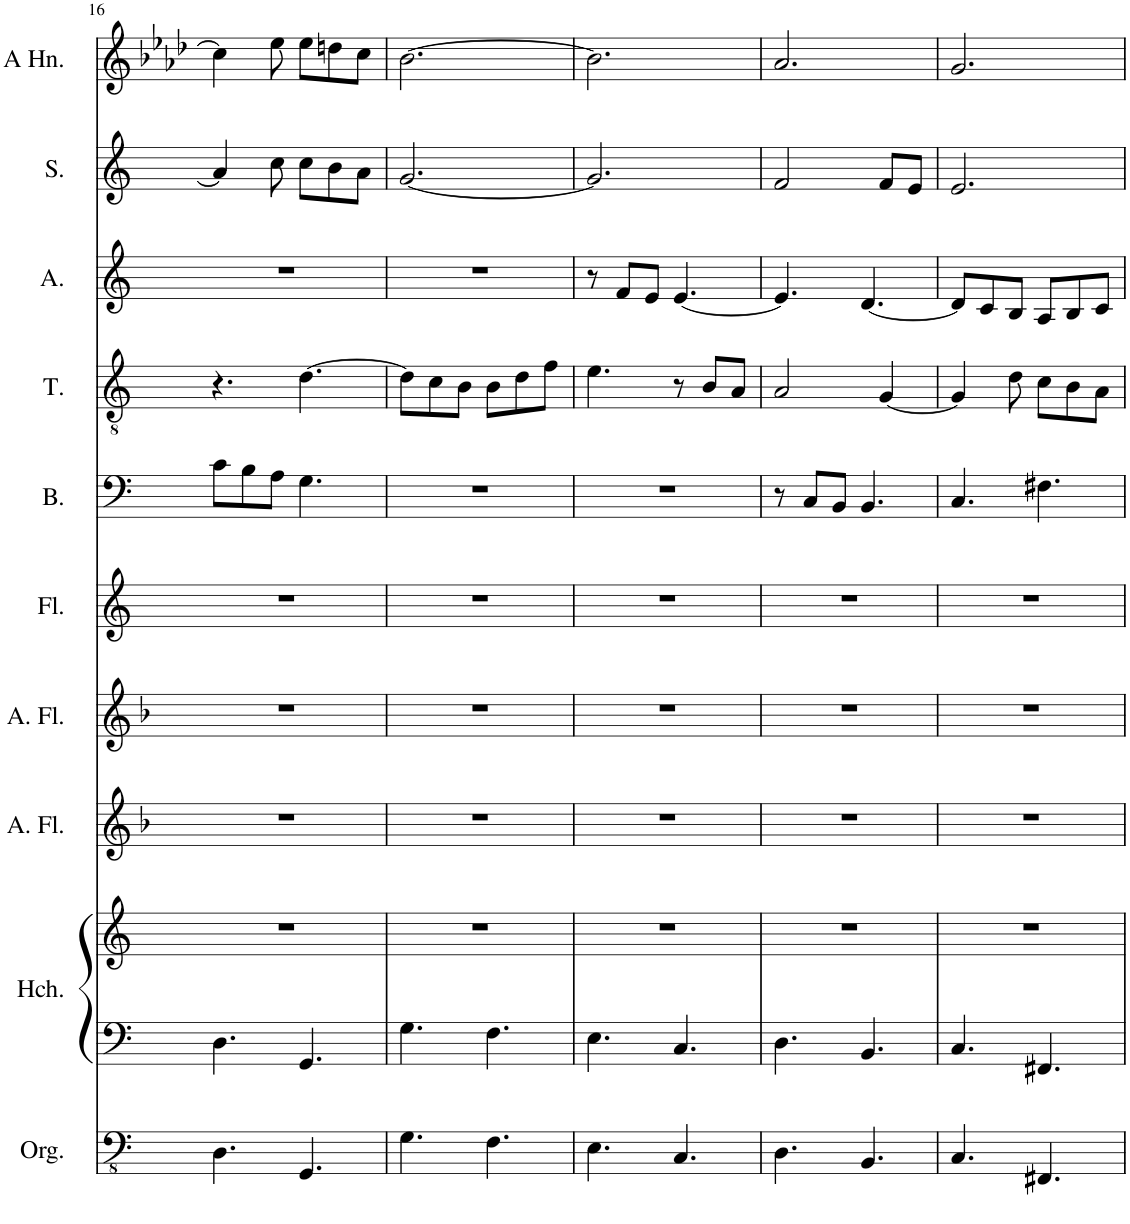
**kern	**kern	**kern	**kern	**kern	**kern	**kern	**kern	**kern	**kern	**kern
*part10	*part9	*part9	*part8	*part7	*part6	*part5	*part4	*part3	*part2	*part1
*staff11	*staff10	*staff9	*staff8	*staff7	*staff6	*staff5	*staff4	*staff3	*staff2	*staff1
*I"Organ	*I"Harpsichord	*	*I"Alto Flute	*I"Alto Flute	*I"Flute	*I"Bass	*I"Tenor	*I"Alto	*I"Soprano	*I"A Horn
*I'Org.	*I'Hch.	*	*I'A. Fl.	*I'A. Fl.	*I'Fl.	*I'B.	*I'T.	*I'A.	*I'S.	*I'A Hn.
!!LO:PB:g=z
*clefFv4	*clefF4	*clefG2	*clefG2	*clefG2	*clefG2	*clefF4	*clefGv2	*clefG2	*clefG2	*clefG2
*Trd-7c-12	*	*	*Trd3c5	*Trd3c5	*	*	*	*	*	*Trd2c3
*k[]	*k[]	*k[]	*k[b-]	*k[b-]	*k[]	*k[]	*k[]	*k[]	*k[]	*k[b-e-a-d-]
*M6/8	*M6/8	*M6/8	*M6/8	*M6/8	*M6/8	*M6/8	*M6/8	*M6/8	*M6/8	*M6/8
=16	=16	=16	=16	=16	=16	=16	=16	=16	=16	=16
4.DD\	4.D\	2.r	2.r	2.r	2.r	8c\L	4.r	2.r	4a/]	4cc\]
.	.	.	.	.	.	8B\	.	.	.	.
.	.	.	.	.	.	8A\J	.	.	8cc\	8ee-\
4.GGG/	4.GG/	.	.	.	.	4.G\	[4.d\	.	8cc\L	8ee-\L
.	.	.	.	.	.	.	.	.	8b\	8ddn\
.	.	.	.	.	.	.	.	.	8a\J	8cc\J
=17	=17	=17	=17	=17	=17	=17	=17	=17	=17	=17
4.GG\	4.G\	2.r	2.r	2.r	2.r	2.r	8d\L]	2.r	[2.g/	[2.b-\
.	.	.	.	.	.	.	8c\	.	.	.
.	.	.	.	.	.	.	8B\J	.	.	.
4.FF\	4.F\	.	.	.	.	.	8B\L	.	.	.
.	.	.	.	.	.	.	8d\	.	.	.
.	.	.	.	.	.	.	8f\J	.	.	.
=18	=18	=18	=18	=18	=18	=18	=18	=18	=18	=18
4.EE\	4.E\	2.r	2.r	2.r	2.r	2.r	4.e\	8r	2.g/]	2.b-\]
.	.	.	.	.	.	.	.	8f/L	.	.
.	.	.	.	.	.	.	.	8e/J	.	.
4.CC/	4.C/	.	.	.	.	.	8r	[4.e/	.	.
.	.	.	.	.	.	.	8B/L	.	.	.
.	.	.	.	.	.	.	8A/J	.	.	.
=19	=19	=19	=19	=19	=19	=19	=19	=19	=19	=19
4.DD\	4.D\	2.r	2.r	2.r	2.r	8r	2A/	4.e/]	2f/	2.a-/
.	.	.	.	.	.	8C/L	.	.	.	.
.	.	.	.	.	.	8BB/J	.	.	.	.
4.BBB/	4.BB/	.	.	.	.	4.BB/	.	[4.d/	.	.
.	.	.	.	.	.	.	[4G/	.	8f/L	.
.	.	.	.	.	.	.	.	.	8e/J	.
=20	=20	=20	=20	=20	=20	=20	=20	=20	=20	=20
4.CC/	4.C/	2.r	2.r	2.r	2.r	4.C/	4G/]	8d/L]	2.e/	2.g/
.	.	.	.	.	.	.	.	8c/	.	.
.	.	.	.	.	.	.	8d\	8B/J	.	.
4.FFF#X/	4.FF#X/	.	.	.	.	4.F#X\	8c\L	8A/L	.	.
.	.	.	.	.	.	.	8B\	8B/	.	.
.	.	.	.	.	.	.	8A\J	8c/J	.	.
=	=	=	=	=	=	=	=	=	=	=
*-	*-	*-	*-	*-	*-	*-	*-	*-	*-	*-
